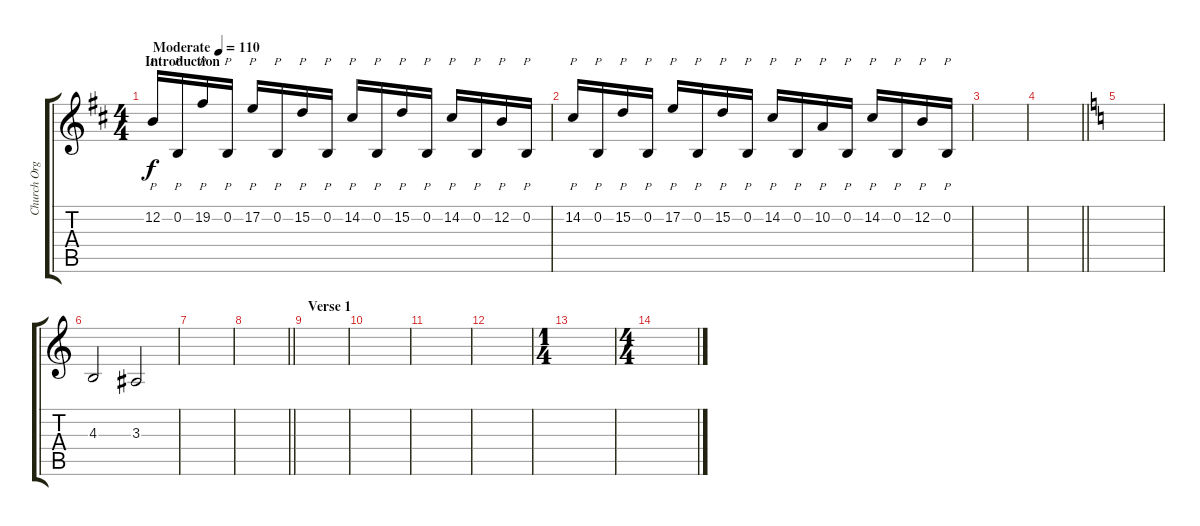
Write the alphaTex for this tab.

\track ("Church Organ" "Church Org") {instrument churchorgan}
\staff {score tabs}
\tuning (E4 B3 G3 D3 A2 E2) {hide}
\ts (4 4)
\section ("" "Introduction")
\tempo (110 "Moderate")
\clef g2
\ks d
12.2.16{p dy f instrument churchorgan} 0.2.16{p} 19.2.16{p} 0.2.16{p} 17.2.16{p} 0.2.16{p} 15.2.16{p} 0.2.16{p} 14.2.16{p} 0.2.16{p} 15.2.16{p} 0.2.16{p} 14.2.16{p} 0.2.16{p} 12.2.16{p} 0.2.16{p} |
14.2.16{p} 0.2.16{p} 15.2.16{p} 0.2.16{p} 17.2.16{p} 0.2.16{p} 15.2.16{p} 0.2.16{p} 14.2.16{p} 0.2.16{p} 10.2.16{p} 0.2.16{p} 14.2.16{p} 0.2.16{p} 12.2.16{p} 0.2.16{p} |
|
\barLineRight lightlight
|
\ks c
|
4.3.2 3.3.2 |
|
\barLineRight lightlight
|
\section ("" "Verse 1")
|
|
|
|
\ts (1 4)
|
\ts (4 4)
